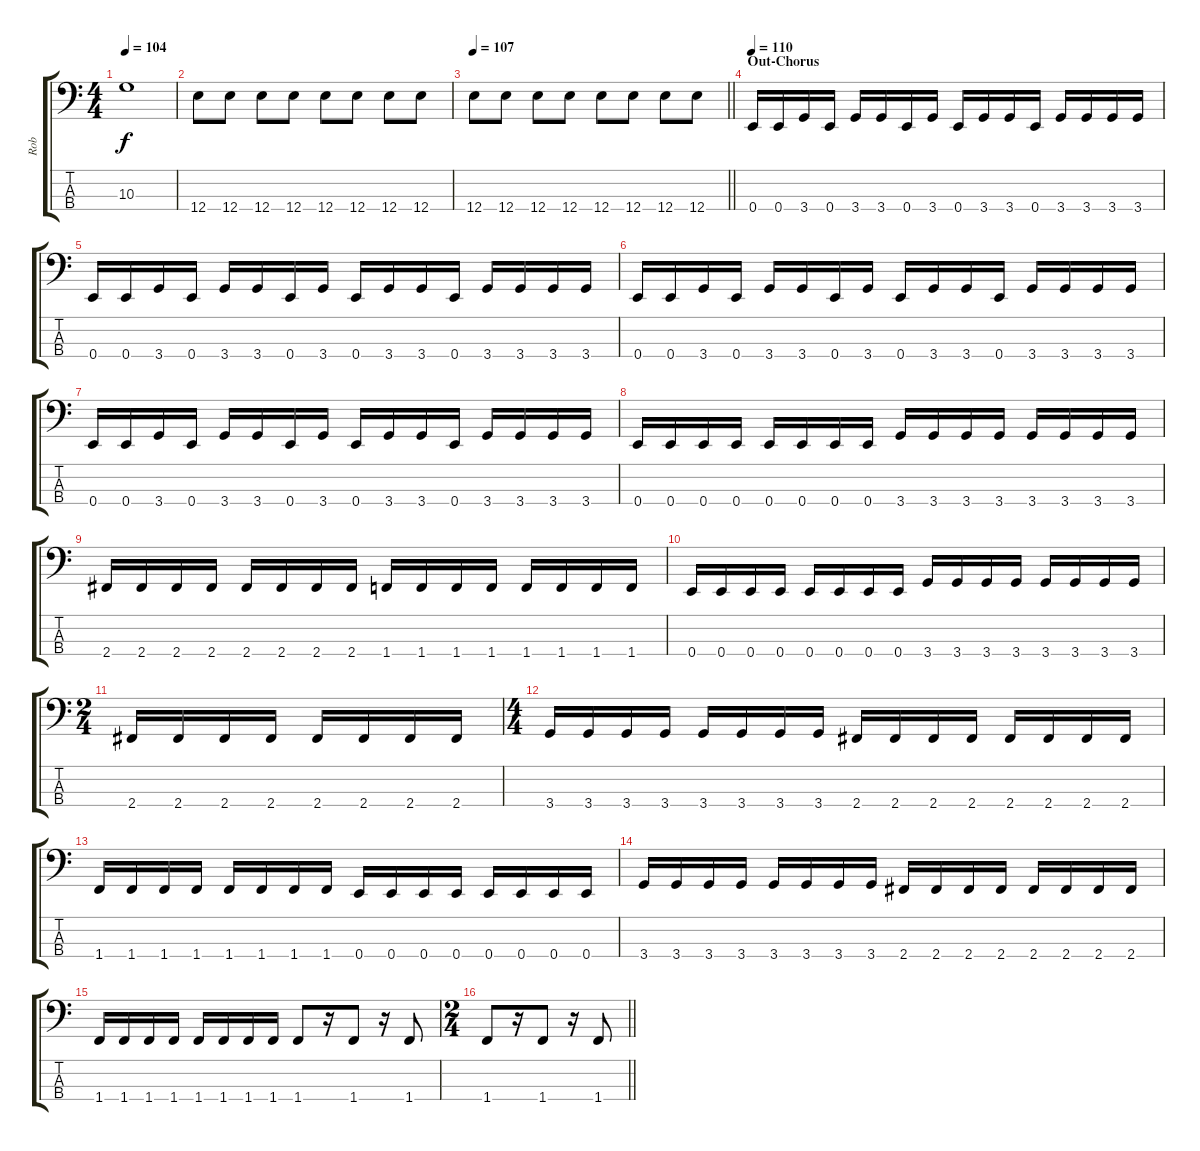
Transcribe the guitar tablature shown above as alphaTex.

\track ("Rob" "Rob") {instrument electricbassfinger}
\staff {score tabs}
\tuning (G2 D2 A1 E1) {hide}
\ts (4 4)
\tempo 104
\clef f4
\ks c
10.3{t}.1{dy f} |
12.4.8 12.4.8 12.4.8 12.4.8 12.4.8 12.4.8 12.4.8 12.4.8 |
\tempo 107
\barLineRight lightlight
12.4.8 12.4.8 12.4.8 12.4.8 12.4.8 12.4.8 12.4.8 12.4.8 |
\section ("" "Out-Chorus")
\tempo 110
0.4.16 0.4.16 3.4.16 0.4.16 3.4.16 3.4.16 0.4.16 3.4.16 0.4.16 3.4.16 3.4.16 0.4.16 3.4.16 3.4.16 3.4.16 3.4.16 |
0.4.16 0.4.16 3.4.16 0.4.16 3.4.16 3.4.16 0.4.16 3.4.16 0.4.16 3.4.16 3.4.16 0.4.16 3.4.16 3.4.16 3.4.16 3.4.16 |
0.4.16 0.4.16 3.4.16 0.4.16 3.4.16 3.4.16 0.4.16 3.4.16 0.4.16 3.4.16 3.4.16 0.4.16 3.4.16 3.4.16 3.4.16 3.4.16 |
0.4.16 0.4.16 3.4.16 0.4.16 3.4.16 3.4.16 0.4.16 3.4.16 0.4.16 3.4.16 3.4.16 0.4.16 3.4.16 3.4.16 3.4.16 3.4.16 |
0.4.16 0.4.16 0.4.16 0.4.16 0.4.16 0.4.16 0.4.16 0.4.16 3.4.16 3.4.16 3.4.16 3.4.16 3.4.16 3.4.16 3.4.16 3.4.16 |
2.4.16 2.4.16 2.4.16 2.4.16 2.4.16 2.4.16 2.4.16 2.4.16 1.4.16 1.4.16 1.4.16 1.4.16 1.4.16 1.4.16 1.4.16 1.4.16 |
0.4.16 0.4.16 0.4.16 0.4.16 0.4.16 0.4.16 0.4.16 0.4.16 3.4.16 3.4.16 3.4.16 3.4.16 3.4.16 3.4.16 3.4.16 3.4.16 |
\ts (2 4)
2.4.16 2.4.16 2.4.16 2.4.16 2.4.16 2.4.16 2.4.16 2.4.16 |
\ts (4 4)
3.4.16 3.4.16 3.4.16 3.4.16 3.4.16 3.4.16 3.4.16 3.4.16 2.4.16 2.4.16 2.4.16 2.4.16 2.4.16 2.4.16 2.4.16 2.4.16 |
1.4.16 1.4.16 1.4.16 1.4.16 1.4.16 1.4.16 1.4.16 1.4.16 0.4.16 0.4.16 0.4.16 0.4.16 0.4.16 0.4.16 0.4.16 0.4.16 |
3.4.16 3.4.16 3.4.16 3.4.16 3.4.16 3.4.16 3.4.16 3.4.16 2.4.16 2.4.16 2.4.16 2.4.16 2.4.16 2.4.16 2.4.16 2.4.16 |
1.4.16 1.4.16 1.4.16 1.4.16 1.4.16 1.4.16 1.4.16 1.4.16 1.4.8 r.16 1.4.8 r.16 1.4.8 |
\ts (2 4)
\barLineRight lightlight
1.4.8 r.16 1.4.8 r.16 1.4.8
